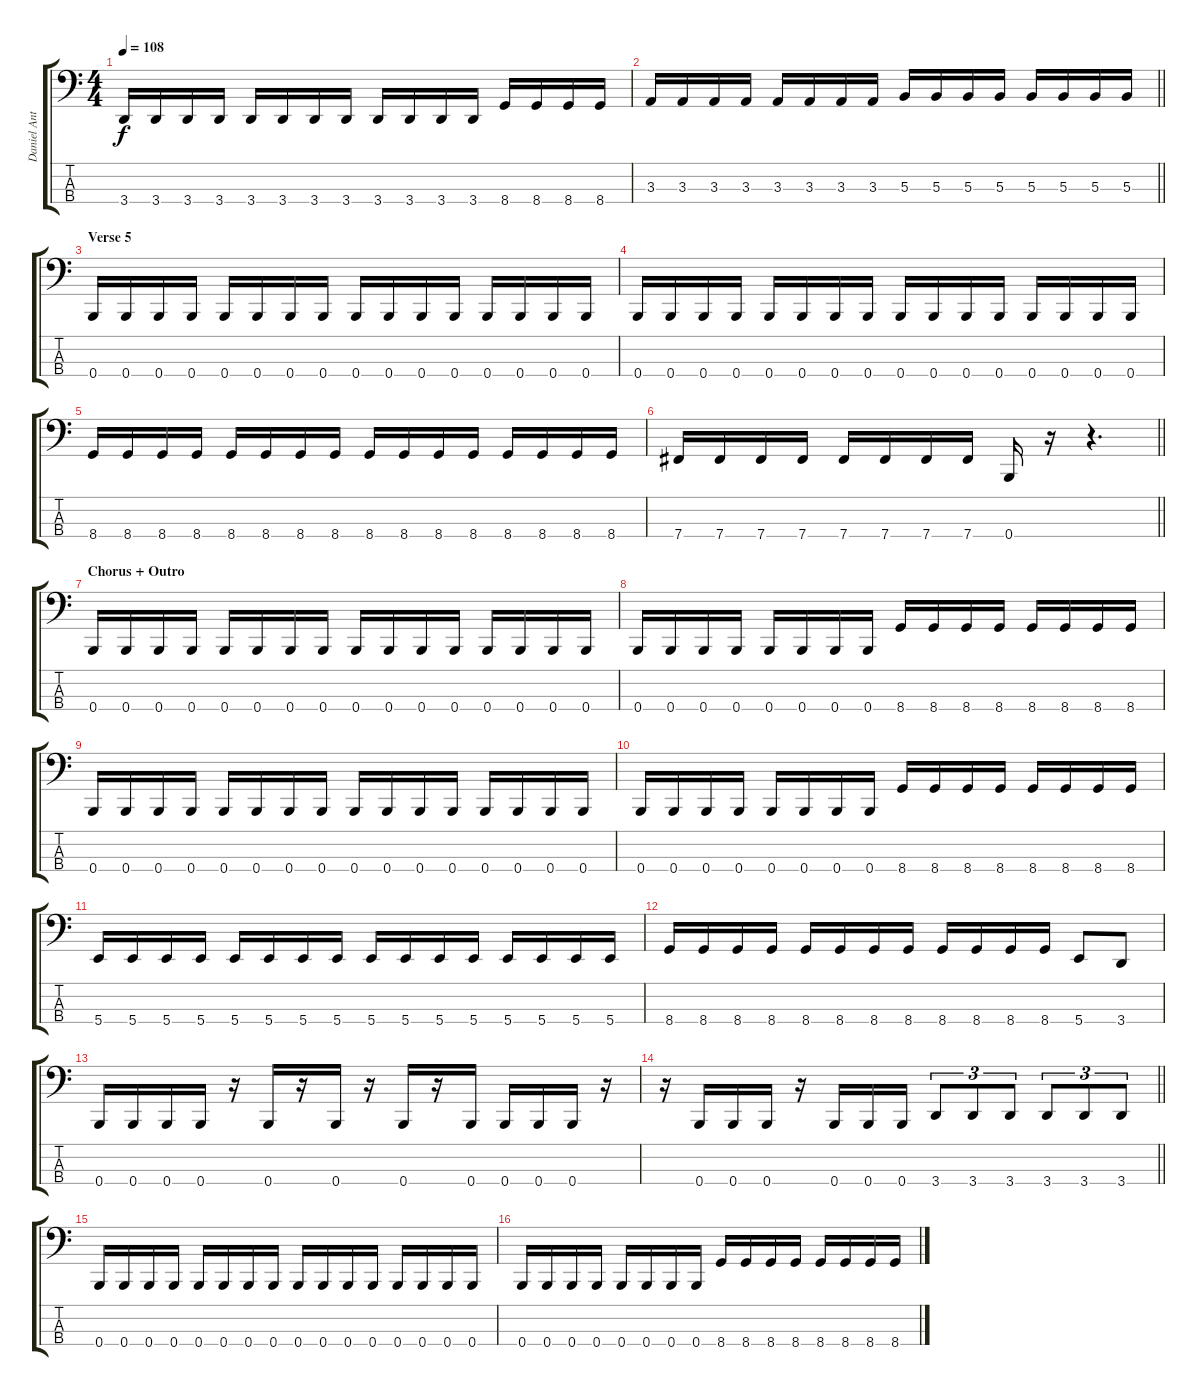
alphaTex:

\track ("Daniel Antonsson" "Daniel Ant") {instrument electricbasspick}
\staff {score tabs}
\tuning (E2 B1 Gb1 B0) {hide}
\ts (4 4)
\tempo 108
\clef f4
\ks c
3.4.16{dy f} 3.4.16 3.4.16 3.4.16 3.4.16 3.4.16 3.4.16 3.4.16 3.4.16 3.4.16 3.4.16 3.4.16 8.4.16 8.4.16 8.4.16 8.4.16 |
\barLineRight lightlight
3.3.16 3.3.16 3.3.16 3.3.16 3.3.16 3.3.16 3.3.16 3.3.16 5.3.16 5.3.16 5.3.16 5.3.16 5.3.16 5.3.16 5.3.16 5.3.16 |
\section ("" "Verse 5")
0.4.16 0.4.16 0.4.16 0.4.16 0.4.16 0.4.16 0.4.16 0.4.16 0.4.16 0.4.16 0.4.16 0.4.16 0.4.16 0.4.16 0.4.16 0.4.16 |
0.4.16 0.4.16 0.4.16 0.4.16 0.4.16 0.4.16 0.4.16 0.4.16 0.4.16 0.4.16 0.4.16 0.4.16 0.4.16 0.4.16 0.4.16 0.4.16 |
8.4.16 8.4.16 8.4.16 8.4.16 8.4.16 8.4.16 8.4.16 8.4.16 8.4.16 8.4.16 8.4.16 8.4.16 8.4.16 8.4.16 8.4.16 8.4.16 |
\barLineRight lightlight
7.4.16 7.4.16 7.4.16 7.4.16 7.4.16 7.4.16 7.4.16 7.4.16 0.4.16 r.16 r.4{d} |
\section ("" "Chorus + Outro")
0.4.16 0.4.16 0.4.16 0.4.16 0.4.16 0.4.16 0.4.16 0.4.16 0.4.16 0.4.16 0.4.16 0.4.16 0.4.16 0.4.16 0.4.16 0.4.16 |
0.4.16 0.4.16 0.4.16 0.4.16 0.4.16 0.4.16 0.4.16 0.4.16 8.4.16 8.4.16 8.4.16 8.4.16 8.4.16 8.4.16 8.4.16 8.4.16 |
0.4.16 0.4.16 0.4.16 0.4.16 0.4.16 0.4.16 0.4.16 0.4.16 0.4.16 0.4.16 0.4.16 0.4.16 0.4.16 0.4.16 0.4.16 0.4.16 |
0.4.16 0.4.16 0.4.16 0.4.16 0.4.16 0.4.16 0.4.16 0.4.16 8.4.16 8.4.16 8.4.16 8.4.16 8.4.16 8.4.16 8.4.16 8.4.16 |
5.4.16 5.4.16 5.4.16 5.4.16 5.4.16 5.4.16 5.4.16 5.4.16 5.4.16 5.4.16 5.4.16 5.4.16 5.4.16 5.4.16 5.4.16 5.4.16 |
8.4.16 8.4.16 8.4.16 8.4.16 8.4.16 8.4.16 8.4.16 8.4.16 8.4.16 8.4.16 8.4.16 8.4.16 5.4.8 3.4.8 |
0.4.16 0.4.16 0.4.16 0.4.16 r.16 0.4.16 r.16 0.4.16 r.16 0.4.16 r.16 0.4.16 0.4.16 0.4.16 0.4.16 r.16 |
\barLineRight lightlight
r.16 0.4.16 0.4.16 0.4.16 r.16 0.4.16 0.4.16 0.4.16 3.4.8{tu (3 2)} 3.4.8{tu (3 2)} 3.4.8{tu (3 2)} 3.4.8{tu (3 2)} 3.4.8{tu (3 2)} 3.4.8{tu (3 2)} |
0.4.16 0.4.16 0.4.16 0.4.16 0.4.16 0.4.16 0.4.16 0.4.16 0.4.16 0.4.16 0.4.16 0.4.16 0.4.16 0.4.16 0.4.16 0.4.16 |
0.4.16 0.4.16 0.4.16 0.4.16 0.4.16 0.4.16 0.4.16 0.4.16 8.4.16 8.4.16 8.4.16 8.4.16 8.4.16 8.4.16 8.4.16 8.4.16
